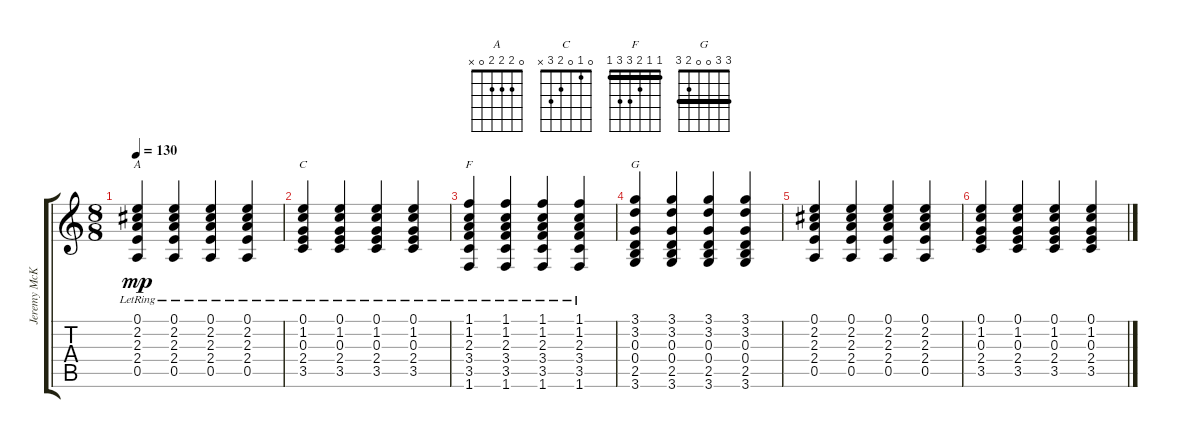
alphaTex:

\track ("Jeremy McKinnon" "Jeremy McK") {instrument acousticguitarsteel}
\staff {score tabs}
\tuning (E4 B3 G3 D3 A2 E2) {hide}
\chord ("A" 0 2 2 2 0 x)
\chord ("C" 0 1 0 2 3 x)
\chord ("F" 1 1 2 3 3 1) {barre 1}
\chord ("G" 3 3 0 0 2 3) {barre 3}
\ts (8 8)
\tempo 130
\clef g2
\ks c
(0.1 2.2 2.3{lr} 2.4{lr} 0.5{lr}).4{ch "A" dy mp} (0.1 2.2 2.3{lr} 2.4{lr} 0.5{lr}).4 (0.1 2.2 2.3{lr} 2.4{lr} 0.5{lr}).4 (0.1 2.2 2.3{lr} 2.4{lr} 0.5{lr}).4 |
(0.1 1.2 0.3{lr} 2.4{lr} 3.5{lr}).4{ch "C"} (0.1 1.2 0.3{lr} 2.4{lr} 3.5{lr}).4 (0.1 1.2 0.3{lr} 2.4{lr} 3.5{lr}).4 (0.1 1.2 0.3{lr} 2.4{lr} 3.5{lr}).4 |
(1.1 1.2 2.3{lr} 3.4{lr} 3.5{lr} 1.6{lr}).4{ch "F"} (1.1 1.2 2.3{lr} 3.4{lr} 3.5{lr} 1.6{lr}).4 (1.1 1.2 2.3{lr} 3.4{lr} 3.5{lr} 1.6{lr}).4 (1.1 1.2 2.3{lr} 3.4{lr} 3.5{lr} 1.6{lr}).4 |
(3.1 3.2 0.3 0.4 2.5 3.6).4{ch "G"} (3.1 3.2 0.3 0.4 2.5 3.6).4 (3.1 3.2 0.3 0.4 2.5 3.6).4 (3.1 3.2 0.3 0.4 2.5 3.6).4 |
(0.1 2.2 2.3 2.4 0.5).4 (0.1 2.2 2.3 2.4 0.5).4 (0.1 2.2 2.3 2.4 0.5).4 (0.1 2.2 2.3 2.4 0.5).4 |
(0.1 1.2 0.3 2.4 3.5).4 (0.1 1.2 0.3 2.4 3.5).4 (0.1 1.2 0.3 2.4 3.5).4 (0.1 1.2 0.3 2.4 3.5).4
